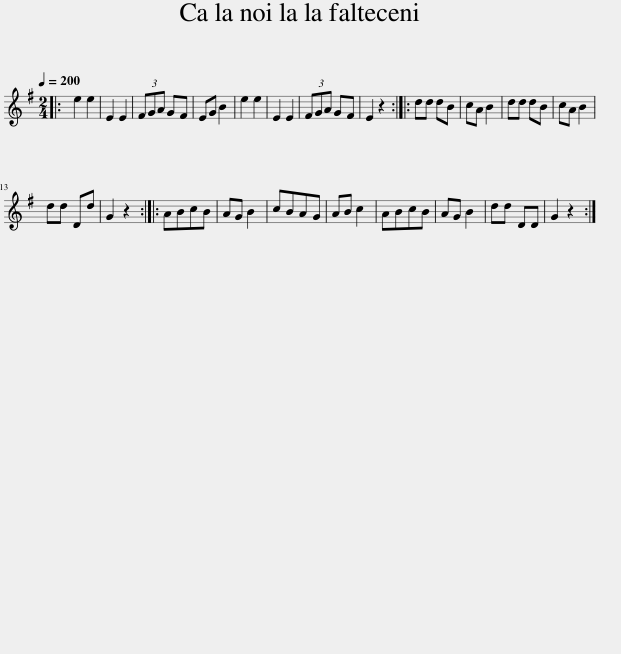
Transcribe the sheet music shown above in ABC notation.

X:1
L:1/8
Q:1/4=200
M:2/4
I:linebreak $
K:Emin
V:1 treble
V:1
|: e2 e2 | E2 E2 | (3FGA GF | EG B2 | e2 e2 | %5
 E2 E2 | (3FGA GF | E2 z2 :: dd dB | cA B2 | %10
 dd dB | cA B2 |$ dd Dd | G2 z2 :: ABcB | %15
 AG B2 | cBAG | AB c2 | ABcB | AG B2 | %20
 dd DD | G2 z2 :| %22
